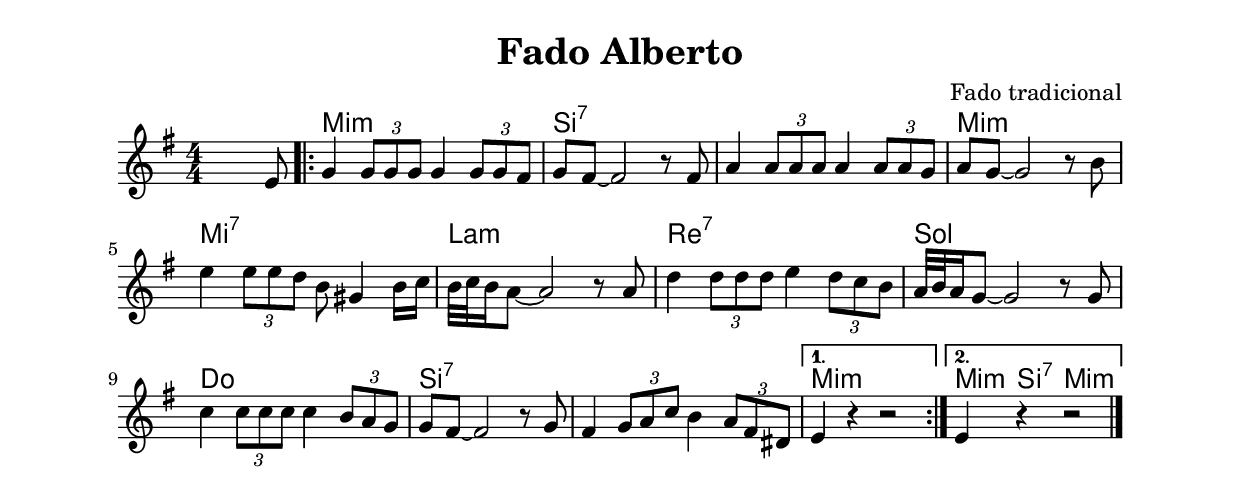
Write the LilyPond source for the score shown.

% Fado Alberto
% Engraved by Joan Josep Ordinas Rosa <jordinas@gmail.com> 

\version "2.16.2"

\include "portugues.ly"

% Fado Alberto
% Engraved by Joan Josep Ordinas Rosa <jordinas@gmail.com> 

\version "2.16.2"

\include "portugues.ly"

%%%%%%%%%%%%%%%%%%%%%%%%%%%%%%%%%%%%%%%%%%%%%%%%%%%%%%%%%%%%%%%%%%%%%%%%
% Page setup
%%%%%%%%%%%%%%%%%%%%%%%%%%%%%%%%%%%%%%%%%%%%%%%%%%%%%%%%%%%%%%%%%%%%%%%%

\paper {
  #(set-paper-size "a4")
  top-margin = 25\mm
  bottom-margin = 20\mm
  left-margin = 20\mm
  line-width =  170\mm
  ragged-bottom = ##t
}

\header {
  title = "Fado Alberto"
  composer = "Fado tradicional"
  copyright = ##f
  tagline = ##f
}

Stave = {
  \clef treble
  \key mi \minor
  \numericTimeSignature
  \time 4/4
}

Tablature = {
  \clef tab
  \key mi \minor
  \numericTimeSignature
  \time 4/4
}

% Macros

DalSegno = {
  \once \override Score.RehearsalMark #'break-visibility = #begin-of-line-invisible
  \once \override Score.RehearsalMark #'self-alignment-X = #RIGHT  
  \once \override Score.RehearsalMark #'font-size = #-1
  \mark \markup { \italic \bold "D.S." }
}

% EOF

% Fado Alberto
% Engraved by Joan Josep Ordinas Rosa <jordinas@gmail.com> 

\version "2.12.3"

\include "portugues.ly"

%%%%%%%%%%%%%%%%%%%%%%%%%%%%%%%%%%%%%%%%%%%%%%%%%%%%%%%%%%%%%%%%%%%%%%%%
% Melody
%%%%%%%%%%%%%%%%%%%%%%%%%%%%%%%%%%%%%%%%%%%%%%%%%%%%%%%%%%%%%%%%%%%%%%%%

Melody = \relative do' {
  %\partial 8 mi8 |
  s2 s4 s8 mi8
  \repeat volta 2 {
    \set Score.currentBarNumber = #1
    sol4 \times 2/3 { sol8 sol sol } sol4 \times 2/3 { sol8 sol fas } |
    sol8 fas8~ fas2 r8 fas8 |
    la4 \times 2/3 { la8 la la } la4 \times 2/3 { la8 la sol } |
    la8 sol~ sol2 r8 si |
    mi4 \times 2/3 { mi8 mi re } si8 sols4 si16 do |
    si32 do si16 la8~ la2 r8 la8 |
    re4 \times 2/3 { re8 re re } mi4 \times 2/3 { re8 do si } |
    la32 si la16 sol8~ sol2 r8 sol8 |
    do4 \times 2/3 { do8 do do } do4 \times 2/3 { si8 la sol } |
    sol8 fas~ fas2 r8 sol |
    fas4 \times 2/3 { sol8 la do } si4 \times 2/3 { la8 fas res }

  }
  \alternative {
    { mi4 r4 r2 }
    { mi4 r4 r2 \bar "|." }
  }
}

Breaks = \notemode {
  s1
  \repeat volta 2 {
    s1 * 4 \break
    s1 * 4 \break
    s1 * 3
  }
  \alternative {
    { s1 }
    { s1 }
  }
}

% EOF

% Fado Alberto
% Engraved by Joan Josep Ordinas Rosa <jordinas@gmail.com> 

\version "2.16.2"

\include "portugues.ly"

%%%%%%%%%%%%%%%%%%%%%%%%%%%%%%%%%%%%%%%%%%%%%%%%%%%%%%%%%%%%%%%%%%%%%%%%
% Basic harmony
%%%%%%%%%%%%%%%%%%%%%%%%%%%%%%%%%%%%%%%%%%%%%%%%%%%%%%%%%%%%%%%%%%%%%%%%

Harmony = \chordmode {
  \set chordChanges = ##t
  \skip 1
  \repeat volta 2 {
   mi1:m si1:7 si1:7 mi1:m
   mi1:7 la1:m re1:7 sol1
   do1 si1:7 si1:7
  }
  \alternative {
    { mi1:m }
    { 
      \set chordChanges = ##f
      mi4:m si4:7 mi2:m
    }
  }
}

% EOF


%%%%%%%%%%%%%%%%%%%%%%%%%%%%%%%%%%%%%%%%%%%%%%%%%%%%%%%%%%%%%%%%%%%%%%%%
% Lead sheet
%%%%%%%%%%%%%%%%%%%%%%%%%%%%%%%%%%%%%%%%%%%%%%%%%%%%%%%%%%%%%%%%%%%%%%%%

% Score

#(set-global-staff-size 20)

\score {
  \simultaneous {
    \new ChordNames {
      \Harmony
    }
    \new Staff \with {
    } <<
      \Stave
      \new Voice \Breaks
      \new Voice {
	\Melody
      }
    >>
  }
  \layout {
    \context { \Score
    }
    indent = 0.0\cm
  }
  %\midi { }
}

% EOF
